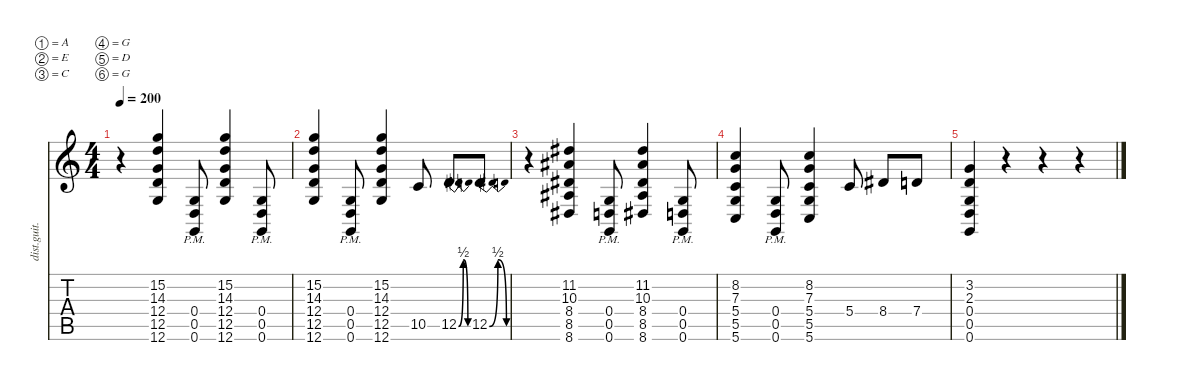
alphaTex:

\defaultSystemsLayout 4
\hideDynamics
\bracketExtendMode nobrackets
\otherSystemsTrackNameOrientation horizontal
\track ("Distortion Guitar" "dist.guit.") {instrument distortionguitar}
\staff {score tabs}
\tuning (A3 E3 C3 G2 D2 G1)
\ts (4 4)
\tempo 200
\clef g2
\ks c
r.4{dy mf beam Down} (15.2 14.3 12.4 12.6 12.5).4{beam Up} (0.6{pm} 0.5{pm} 0.4{pm}).8{beam Up} (15.2 14.3 12.4 12.6 12.5).4{beam Up} (0.6{pm} 0.5{pm} 0.4{pm}).8{beam Up} |
(15.2 14.3 12.4 12.5 12.6).4{beam Up} (0.5{pm} 0.4{pm} 0.6{pm}).8{beam Up} (15.2 14.3 12.4 12.6 12.5).4{beam Up} 10.5.8{beam Up} 12.5{be (bendrelease 0 0 9.6 2 20.4 2 30 0)}.8{beam Up} 12.5{be (bendrelease 0 0 9.6 2 20.4 2 30 0)}.8{beam Up} |
r.4{beam Down} (8.6{acc #} 8.5{acc #} 8.4{acc #} 10.3{acc #} 11.2{acc #}).4{beam Up} (0.6{pm} 0.5{pm} 0.4{pm}).8{beam Up} (8.6{acc #} 8.5{acc #} 8.4{acc #} 10.3{acc #} 11.2{acc #}).4{beam Up} (0.6{pm} 0.5{pm} 0.4{pm}).8{beam Up} |
(5.6 5.5 5.4 7.3 8.2).4{beam Up} (0.6{pm} 0.5{pm} 0.4{pm}).8{beam Up} (5.6 5.5 5.4 7.3 8.2).4{beam Up} 5.4.8{beam Up} 8.4{acc #}.8{beam Up} 7.4.8{beam Up} |
(0.6 0.5 0.4 2.3 3.2).4{beam Up} r.4{beam Up} r.4{beam Up} r.4{beam Up}
